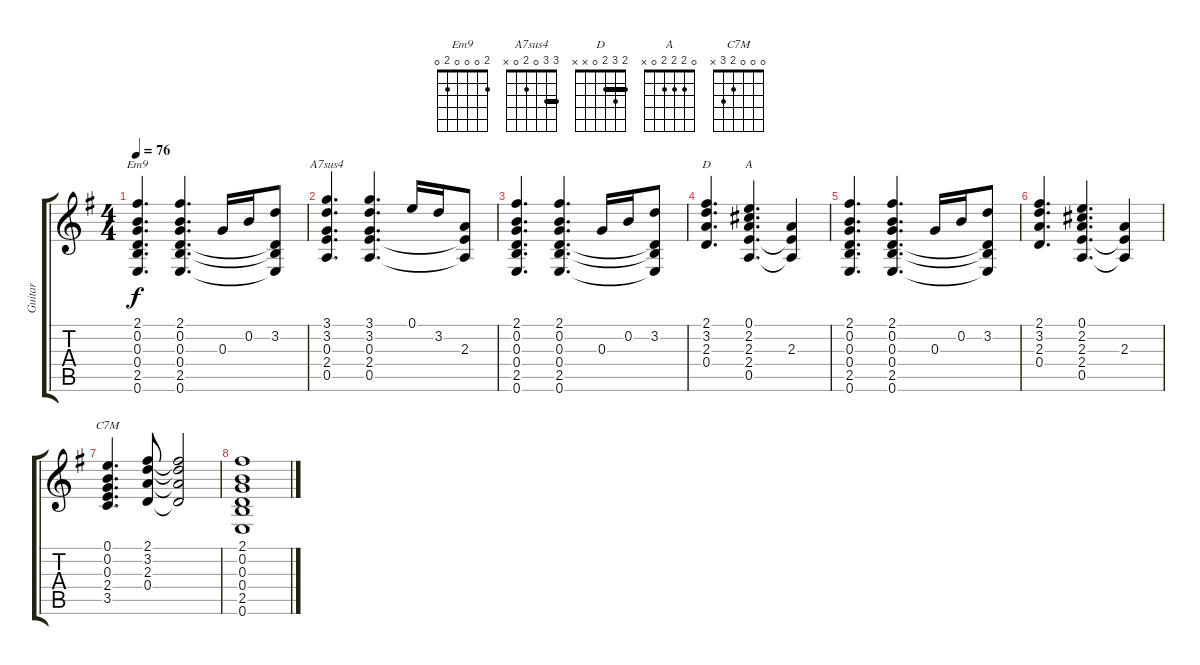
\track ("Guitar" "Guitar") {instrument acousticguitarnylon}
\staff {score tabs}
\tuning (E4 B3 G3 D3 A2 E2) {hide}
\chord ("Em9" 2 0 0 0 2 0)
\chord ("A7sus4" 3 3 0 2 0 x) {barre 3}
\chord ("D" 2 3 2 0 x x) {barre 2}
\chord ("A" 0 2 2 2 0 x)
\chord ("C7M" 0 0 0 2 3 x)
\ts (4 4)
\tempo 76
\clef g2
\ks g
(2.1 0.2 0.3 0.4 2.5 0.6).4{d ch "Em9" dy f} (2.1 0.2 0.3 0.4 2.5 0.6).4{d} 0.3.16 0.2.16 (3.2 0.4{t} 2.5{t} 0.6{t}).8 |
(3.1 3.2 0.3 2.4 0.5).4{d ch "A7sus4"} (3.1 3.2 0.3 2.4 0.5).4{d} 0.1.16 3.2.16 (2.3 2.4{t} 0.5{t}).8 |
(2.1 0.2 0.3 0.4 2.5 0.6).4{d} (2.1 0.2 0.3 0.4 2.5 0.6).4{d} 0.3.16 0.2.16 (3.2 0.4{t} 2.5{t} 0.6{t}).8 |
(2.1 3.2 2.3 0.4).4{d ch "D"} (0.1 2.2 2.3 2.4 0.5).4{d ch "A"} (2.3 2.4{t} 0.5{t}).4 |
(2.1 0.2 0.3 0.4 2.5 0.6).4{d} (2.1 0.2 0.3 0.4 2.5 0.6).4{d} 0.3.16 0.2.16 (3.2 0.4{t} 2.5{t} 0.6{t}).8 |
(2.1 3.2 2.3 0.4).4{d} (0.1 2.2 2.3 2.4 0.5).4{d} (2.3 2.4{t} 0.5{t}).4 |
(0.1 0.2 0.3 2.4 3.5).4{d ch "C7M"} (2.1 3.2 2.3 0.4).8 (2.1{t} 3.2{t} 2.3{t} 0.4{t}).2 |
(2.1 0.2 0.3 0.4 2.5 0.6).1
